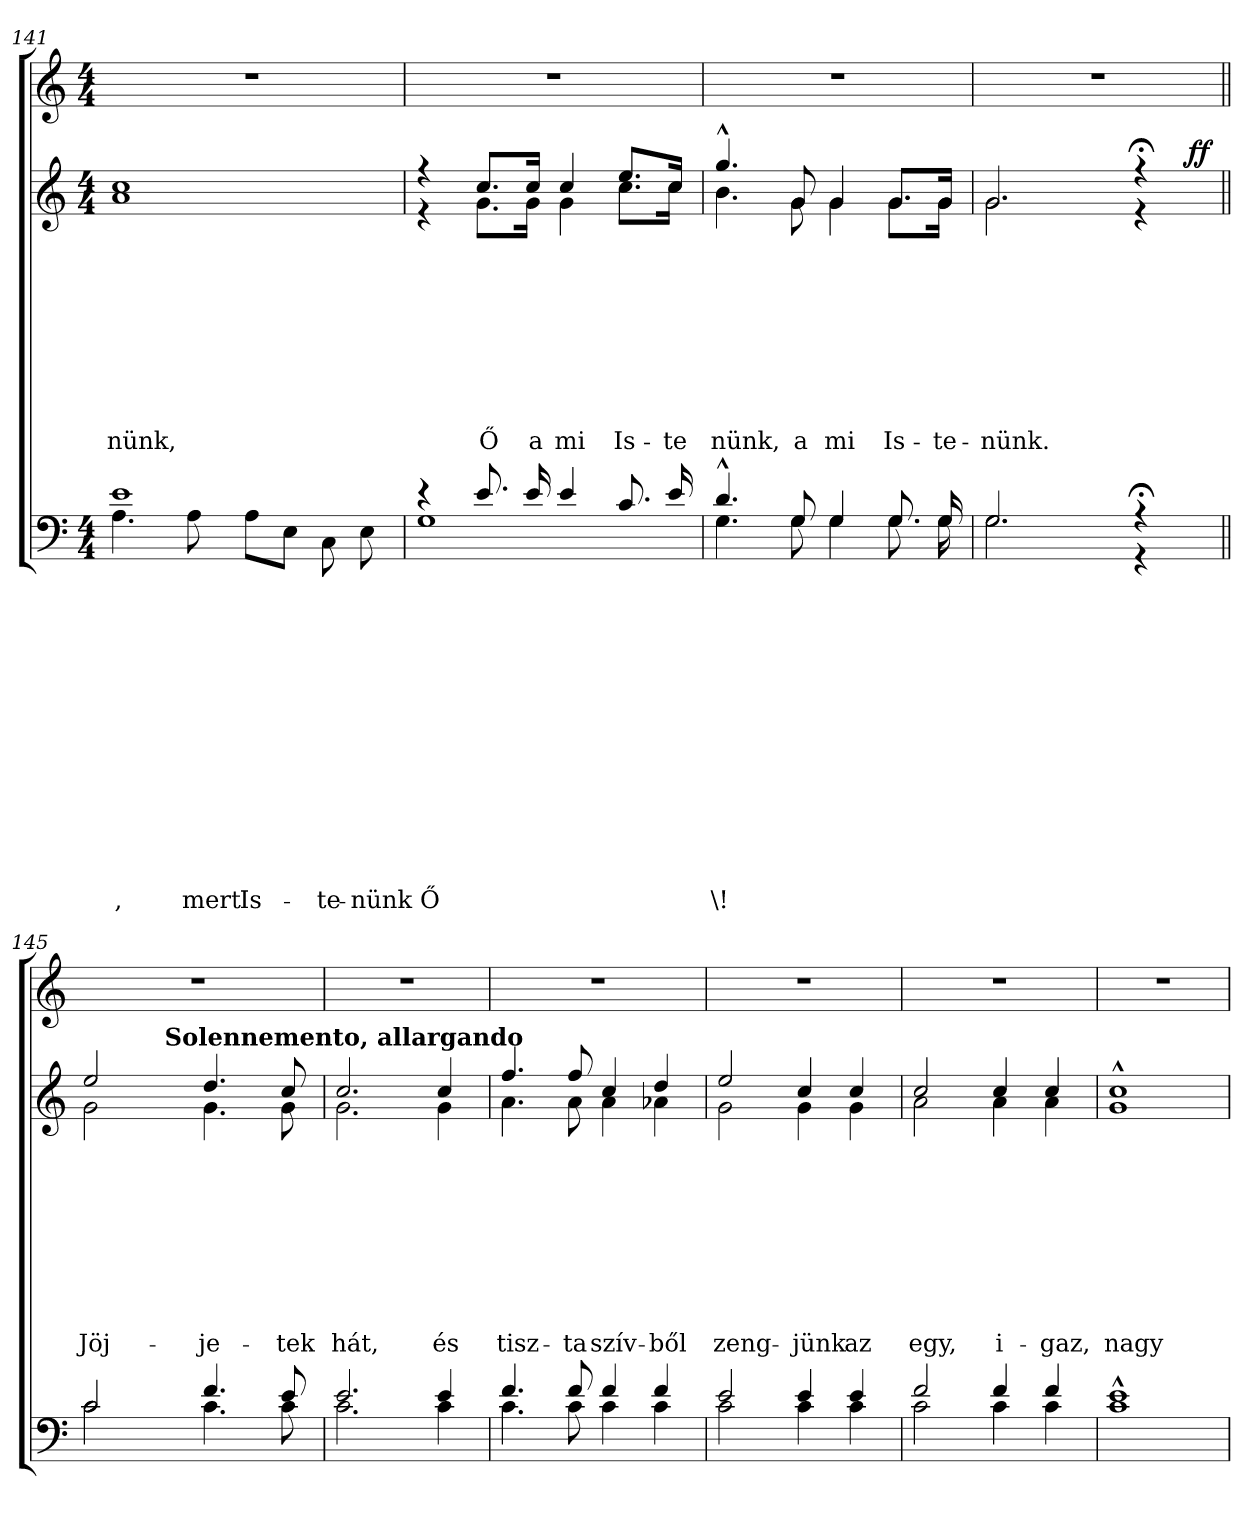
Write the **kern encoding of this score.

**kern	**text	**text	**text	**text	**text	**text	**text	**text	**text	**text	**text	**text	**text	**text	**kern	**text	**text	**text	**text	**text	**text	**text	**text	**text	**dynam	**kern
*part3	*part3	*part3	*part3	*part3	*part3	*part3	*part3	*part3	*part3	*part3	*part3	*part3	*part3	*part3	*part2	*part2	*part2	*part2	*part2	*part2	*part2	*part2	*part2	*part2	*part2	*part1
*staff3	*staff3	*staff3	*staff3	*staff3	*staff3	*staff3	*staff3	*staff3	*staff3	*staff3	*staff3	*staff3	*staff3	*staff3	*staff2	*staff2	*staff2	*staff2	*staff2	*staff2	*staff2	*staff2	*staff2	*staff2	*staff2	*staff1
*clefF4	*	*	*	*	*	*	*	*	*	*	*	*	*	*	*clefG2	*	*	*	*	*	*	*	*	*	*	*clefG2
*k[]	*	*	*	*	*	*	*	*	*	*	*	*	*	*	*k[]	*	*	*	*	*	*	*	*	*	*	*k[]
*a:	*	*	*	*	*	*	*	*	*	*	*	*	*	*	*a:	*	*	*	*	*	*	*	*	*	*	*a:
*M4/4	*	*	*	*	*	*	*	*	*	*	*	*	*	*	*M4/4	*	*	*	*	*	*	*	*	*	*	*M4/4
=141	=141	=141	=141	=141	=141	=141	=141	=141	=141	=141	=141	=141	=141	=141	=141	=141	=141	=141	=141	=141	=141	=141	=141	=141	=141	=141
*^	*	*	*	*	*	*	*	*	*	*	*	*	*	*	*	*	*	*	*	*	*	*	*	*	*	*
!	!	!	!	!	!	!	!	!	!	!	!	!	!	!	!LO:LY:b	!	!	!	!	!	!	!	!	!	!	!	!
*	*	*	*	*	*	*	*	*	*	*	*	*	*	*	*	*^	*	*	*	*	*	*	*	*	*	*	*
!	!	!	!	!	!	!	!	!	!	!	!	!	!	!	!	!	!	!	!	!	!	!	!	!	!	!LO:LY:b	!	!
1e	4.A\	.	.	.	.	.	.	.	.	.	.	.	.	.	,	1cc	1a	.	.	.	.	.	.	.	.	-nünk,	.	1r
!	!	!	!	!	!	!	!	!	!	!	!	!	!	!	!LO:LY:b	!	!	!	!	!	!	!	!	!	!	!	!	!
.	8A\	.	.	.	.	.	.	.	.	.	.	.	.	.	mert	.	.	.	.	.	.	.	.	.	.	.	.	.
!	!	!	!	!	!	!	!	!	!	!	!	!	!	!	!LO:LY:b	!	!	!	!	!	!	!	!	!	!	!	!	!
.	8A\L	.	.	.	.	.	.	.	.	.	.	.	.	.	Is-	.	.	.	.	.	.	.	.	.	.	.	.	.
.	8E\J	.	.	.	.	.	.	.	.	.	.	.	.	.	.	.	.	.	.	.	.	.	.	.	.	.	.	.
!	!	!	!	!	!	!	!	!	!	!	!	!	!	!	!LO:LY:b	!	!	!	!	!	!	!	!	!	!	!	!	!
.	8C\	.	.	.	.	.	.	.	.	.	.	.	.	.	-te-	.	.	.	.	.	.	.	.	.	.	.	.	.
!	!	!	!	!	!	!	!	!	!	!	!	!	!	!	!LO:LY:b	!	!	!	!	!	!	!	!	!	!	!	!	!
.	8E\	.	.	.	.	.	.	.	.	.	.	.	.	.	-nünk	.	.	.	.	.	.	.	.	.	.	.	.	.
=142	=142	=142	=142	=142	=142	=142	=142	=142	=142	=142	=142	=142	=142	=142	=142	=142	=142	=142	=142	=142	=142	=142	=142	=142	=142	=142	=142	=142
!	!	!	!	!	!	!	!	!	!	!	!	!	!	!	!LO:LY:b	!	!	!	!	!	!	!	!	!	!	!	!	!
(>4re	1G)	.	.	.	.	.	.	.	.	.	.	.	.	.	Ő	4r	4r	.	.	.	.	.	.	.	.	.	.	1r
!	!	!	!	!	!	!	!	!	!	!	!	!	!	!	!	!	!	!	!	!	!	!	!	!	!	!LO:LY:b	!	!
8.e/	.	.	.	.	.	.	.	.	.	.	.	.	.	.	.	8.cc/L	8.g\L	.	.	.	.	.	.	.	.	Ő	.	.
!	!	!	!	!	!	!	!	!	!	!	!	!	!	!	!	!	!	!	!	!	!	!	!	!	!	!LO:LY:b	!	!
16e/	.	.	.	.	.	.	.	.	.	.	.	.	.	.	.	16cc/Jk	16g\Jk	.	.	.	.	.	.	.	.	a	.	.
!	!	!	!	!	!	!	!	!	!	!	!	!	!	!	!	!	!	!	!	!	!	!	!	!	!	!LO:LY:b	!	!
4e/	.	.	.	.	.	.	.	.	.	.	.	.	.	.	.	4cc/	4g\	.	.	.	.	.	.	.	.	mi	.	.
!	!	!	!	!	!	!	!	!	!	!	!	!	!	!	!	!	!	!	!	!	!	!	!	!	!	!LO:LY:b	!	!
8.c/	.	.	.	.	.	.	.	.	.	.	.	.	.	.	.	8.ee/L	8.cc\L	.	.	.	.	.	.	.	.	Is-	.	.
!	!	!	!	!	!	!	!	!	!	!	!	!	!	!	!	!	!	!	!	!	!	!	!	!	!	!LO:LY:b	!	!
16e/	.	.	.	.	.	.	.	.	.	.	.	.	.	.	.	16cc/Jk	16cc\Jk	.	.	.	.	.	.	.	.	-te­	.	.
!!LO:LB:g=z
=143	=143	=143	=143	=143	=143	=143	=143	=143	=143	=143	=143	=143	=143	=143	=143	=143	=143	=143	=143	=143	=143	=143	=143	=143	=143	=143	=143	=143
!	!	!	!	!	!	!	!	!	!	!	!	!	!	!	!LO:LY:b	!	!	!	!	!	!	!	!	!	!	!	!	!
!	!	!	!	!	!	!	!	!	!	!	!	!	!	!	!	!	!	!	!	!	!	!	!	!	!	!LO:LY:b	!	!
4.d^^</	4.G\	.	.	.	.	.	.	.	.	.	.	.	.	.	\!	4.gg^^</	4.b\	.	.	.	.	.	.	.	.	nünk,	.	1r
!	!	!	!	!	!	!	!	!	!	!	!	!	!	!	!	!	!	!	!	!	!	!	!	!	!	!LO:LY:b	!	!
8G/	8G\	.	.	.	.	.	.	.	.	.	.	.	.	.	.	8g/	8g\	.	.	.	.	.	.	.	.	a	.	.
!	!	!	!	!	!	!	!	!	!	!	!	!	!	!	!	!	!	!	!	!	!	!	!	!	!	!LO:LY:b	!	!
4G/	4G\	.	.	.	.	.	.	.	.	.	.	.	.	.	.	4g/	4g\	.	.	.	.	.	.	.	.	mi	.	.
!	!	!	!	!	!	!	!	!	!	!	!	!	!	!	!	!	!	!	!	!	!	!	!	!	!	!LO:LY:b	!	!
8.G/	8.G\	.	.	.	.	.	.	.	.	.	.	.	.	.	.	8.g/L	8.g\L	.	.	.	.	.	.	.	.	Is-	.	.
!	!	!	!	!	!	!	!	!	!	!	!	!	!	!	!	!	!	!	!	!	!	!	!	!	!	!LO:LY:b	!	!
16G/	16G\	.	.	.	.	.	.	.	.	.	.	.	.	.	.	16g/Jk	16g\Jk	.	.	.	.	.	.	.	.	-te-	.	.
=144	=144	=144	=144	=144	=144	=144	=144	=144	=144	=144	=144	=144	=144	=144	=144	=144	=144	=144	=144	=144	=144	=144	=144	=144	=144	=144	=144	=144
!	!	!	!	!	!	!	!	!	!	!	!	!	!	!	!	!	!	!	!	!	!	!	!	!	!	!LO:LY:b	!	!
*	*	*	*	*	*	*	*	*	*	*	*	*	*	*	*	*	*^	*	*	*	*	*	*	*	*	*	*	*
2.G/	2.G\	.	.	.	.	.	.	.	.	.	.	.	.	.	.	2.g/	2.g\	2ryy	.	.	.	.	.	.	.	.	-nünk.	.	1r
.	.	.	.	.	.	.	.	.	.	.	.	.	.	.	.	.	.	4ryy	.	.	.	.	.	.	.	.	.	.	.
4r;	4r	.	.	.	.	.	.	.	.	.	.	.	.	.	.	4r;	4r	8ryy	.	.	.	.	.	.	.	.	.	.	.
.	.	.	.	.	.	.	.	.	.	.	.	.	.	.	.	.	.	32ryy	.	.	.	.	.	.	.	.	.	.	.
!	!	!	!	!	!	!	!	!	!	!	!	!	!	!	!	!	!	!	!	!	!	!	!	!	!	!	!	!LO:DY:a	!
.	.	.	.	.	.	.	.	.	.	.	.	.	.	.	.	.	.	16.ryy	.	.	.	.	.	.	.	.	.	ff	.
=145||	=145||	=145||	=145||	=145||	=145||	=145||	=145||	=145||	=145||	=145||	=145||	=145||	=145||	=145||	=145||	=145||	=145||	=145||	=145||	=145||	=145||	=145||	=145||	=145||	=145||	=145||	=145||	=145||	=145||
!	!	!	!	!	!	!	!	!	!	!	!	!	!	!	!	!	!	!	!	!	!	!	!	!	!	!	!LO:LY:b	!	!
2c/	2c\	.	.	.	.	.	.	.	.	.	.	.	.	.	.	2ee/	2g\	4ryy	.	.	.	.	.	.	.	.	Jöj-	.	1r
.	.	.	.	.	.	.	.	.	.	.	.	.	.	.	.	.	.	16.ryy	.	.	.	.	.	.	.	.	.	.	.
!	!	!	!	!	!	!	!	!	!	!	!	!	!	!	!	!	!	!LO:TX:a:B:t=Solennemento, allargando	!	!	!	!	!	!	!	!	!	!	!
.	.	.	.	.	.	.	.	.	.	.	.	.	.	.	.	.	.	2ryy	.	.	.	.	.	.	.	.	.	.	.
!	!	!	!	!	!	!	!	!	!	!	!	!	!	!	!	!	!	!	!	!	!	!	!	!	!	!	!LO:LY:b	!	!
4.f/	4.c\	.	.	.	.	.	.	.	.	.	.	.	.	.	.	4.dd/	4.g\	.	.	.	.	.	.	.	.	.	-je-	.	.
.	.	.	.	.	.	.	.	.	.	.	.	.	.	.	.	.	.	8ryy	.	.	.	.	.	.	.	.	.	.	.
!	!	!	!	!	!	!	!	!	!	!	!	!	!	!	!	!	!	!	!	!	!	!	!	!	!	!	!LO:LY:b	!	!
8e/	8c\	.	.	.	.	.	.	.	.	.	.	.	.	.	.	8cc/	8g\	.	.	.	.	.	.	.	.	.	-tek	.	.
.	.	.	.	.	.	.	.	.	.	.	.	.	.	.	.	.	.	32ryy	.	.	.	.	.	.	.	.	.	.	.
*	*	*	*	*	*	*	*	*	*	*	*	*	*	*	*	*	*v	*v	*	*	*	*	*	*	*	*	*	*	*
=146	=146	=146	=146	=146	=146	=146	=146	=146	=146	=146	=146	=146	=146	=146	=146	=146	=146	=146	=146	=146	=146	=146	=146	=146	=146	=146	=146	=146
*	*	*	*	*	*	*	*	*	*	*	*	*	*	*	*	*	*^	*	*	*	*	*	*	*	*	*	*	*
!	!	!	!	!	!	!	!	!	!	!	!	!	!	!	!	!	!	!	!	!	!	!	!	!	!	!	!LO:LY:b	!	!
*	*	*	*	*	*	*	*	*	*	*	*	*	*	*	*	*	*v	*v	*	*	*	*	*	*	*	*	*	*	*
2.e/	2.c\	.	.	.	.	.	.	.	.	.	.	.	.	.	.	2.cc/	2.g\	.	.	.	.	.	.	.	.	hát,	.	1r
!	!	!	!	!	!	!	!	!	!	!	!	!	!	!	!	!	!	!	!	!	!	!	!	!	!	!LO:LY:b	!	!
4e/	4c\	.	.	.	.	.	.	.	.	.	.	.	.	.	.	4cc/	4g\	.	.	.	.	.	.	.	.	és	.	.
!!LO:LB:g=z
=147	=147	=147	=147	=147	=147	=147	=147	=147	=147	=147	=147	=147	=147	=147	=147	=147	=147	=147	=147	=147	=147	=147	=147	=147	=147	=147	=147	=147
!	!	!	!	!	!	!	!	!	!	!	!	!	!	!	!	!	!	!	!	!	!	!	!	!	!	!LO:LY:b	!	!
4.f/	4.c\	.	.	.	.	.	.	.	.	.	.	.	.	.	.	4.ff/	4.a\	.	.	.	.	.	.	.	.	tisz-	.	1r
!	!	!	!	!	!	!	!	!	!	!	!	!	!	!	!	!	!	!	!	!	!	!	!	!	!	!LO:LY:b	!	!
8f/	8c\	.	.	.	.	.	.	.	.	.	.	.	.	.	.	8ff/	8a\	.	.	.	.	.	.	.	.	-ta	.	.
!	!	!	!	!	!	!	!	!	!	!	!	!	!	!	!	!	!	!	!	!	!	!	!	!	!	!LO:LY:b	!	!
4f/	4c\	.	.	.	.	.	.	.	.	.	.	.	.	.	.	4cc/	4a\	.	.	.	.	.	.	.	.	szív-	.	.
!	!	!	!	!	!	!	!	!	!	!	!	!	!	!	!	!	!	!	!	!	!	!	!	!	!	!LO:LY:b	!	!
4f/	4c\	.	.	.	.	.	.	.	.	.	.	.	.	.	.	4dd/	4a-X\	.	.	.	.	.	.	.	.	-ből	.	.
=148	=148	=148	=148	=148	=148	=148	=148	=148	=148	=148	=148	=148	=148	=148	=148	=148	=148	=148	=148	=148	=148	=148	=148	=148	=148	=148	=148	=148
!	!	!	!	!	!	!	!	!	!	!	!	!	!	!	!	!	!	!	!	!	!	!	!	!	!	!LO:LY:b	!	!
2e/	2c\	.	.	.	.	.	.	.	.	.	.	.	.	.	.	2ee/	2g\	.	.	.	.	.	.	.	.	zeng-	.	1r
!	!	!	!	!	!	!	!	!	!	!	!	!	!	!	!	!	!	!	!	!	!	!	!	!	!	!LO:LY:b	!	!
4e/	4c\	.	.	.	.	.	.	.	.	.	.	.	.	.	.	4cc/	4g\	.	.	.	.	.	.	.	.	-jünk	.	.
!	!	!	!	!	!	!	!	!	!	!	!	!	!	!	!	!	!	!	!	!	!	!	!	!	!	!LO:LY:b	!	!
4e/	4c\	.	.	.	.	.	.	.	.	.	.	.	.	.	.	4cc/	4g\	.	.	.	.	.	.	.	.	az	.	.
=149	=149	=149	=149	=149	=149	=149	=149	=149	=149	=149	=149	=149	=149	=149	=149	=149	=149	=149	=149	=149	=149	=149	=149	=149	=149	=149	=149	=149
!	!	!	!	!	!	!	!	!	!	!	!	!	!	!	!	!	!	!	!	!	!	!	!	!	!	!LO:LY:b	!	!
2f/	2c\	.	.	.	.	.	.	.	.	.	.	.	.	.	.	2cc/	2a\	.	.	.	.	.	.	.	.	egy,	.	1r
!	!	!	!	!	!	!	!	!	!	!	!	!	!	!	!	!	!	!	!	!	!	!	!	!	!	!LO:LY:b	!	!
4f/	4c\	.	.	.	.	.	.	.	.	.	.	.	.	.	.	4cc/	4a\	.	.	.	.	.	.	.	.	i-	.	.
!	!	!	!	!	!	!	!	!	!	!	!	!	!	!	!	!	!	!	!	!	!	!	!	!	!	!LO:LY:b	!	!
4f/	4c\	.	.	.	.	.	.	.	.	.	.	.	.	.	.	4cc/	4a\	.	.	.	.	.	.	.	.	-gaz,	.	.
=150	=150	=150	=150	=150	=150	=150	=150	=150	=150	=150	=150	=150	=150	=150	=150	=150	=150	=150	=150	=150	=150	=150	=150	=150	=150	=150	=150	=150
!	!	!	!	!	!	!	!	!	!	!	!	!	!	!	!	!	!	!	!	!	!	!	!	!	!	!LO:LY:b	!	!
1e^^>	1c	.	.	.	.	.	.	.	.	.	.	.	.	.	.	1cc^^>	1g	.	.	.	.	.	.	.	.	nagy	.	1r
*v	*v	*	*	*	*	*	*	*	*	*	*	*	*	*	*	*	*	*	*	*	*	*	*	*	*	*	*	*
*	*	*	*	*	*	*	*	*	*	*	*	*	*	*	*v	*v	*	*	*	*	*	*	*	*	*	*	*
=	=	=	=	=	=	=	=	=	=	=	=	=	=	=	=	=	=	=	=	=	=	=	=	=	=	=
*-	*-	*-	*-	*-	*-	*-	*-	*-	*-	*-	*-	*-	*-	*-	*-	*-	*-	*-	*-	*-	*-	*-	*-	*-	*-	*-
